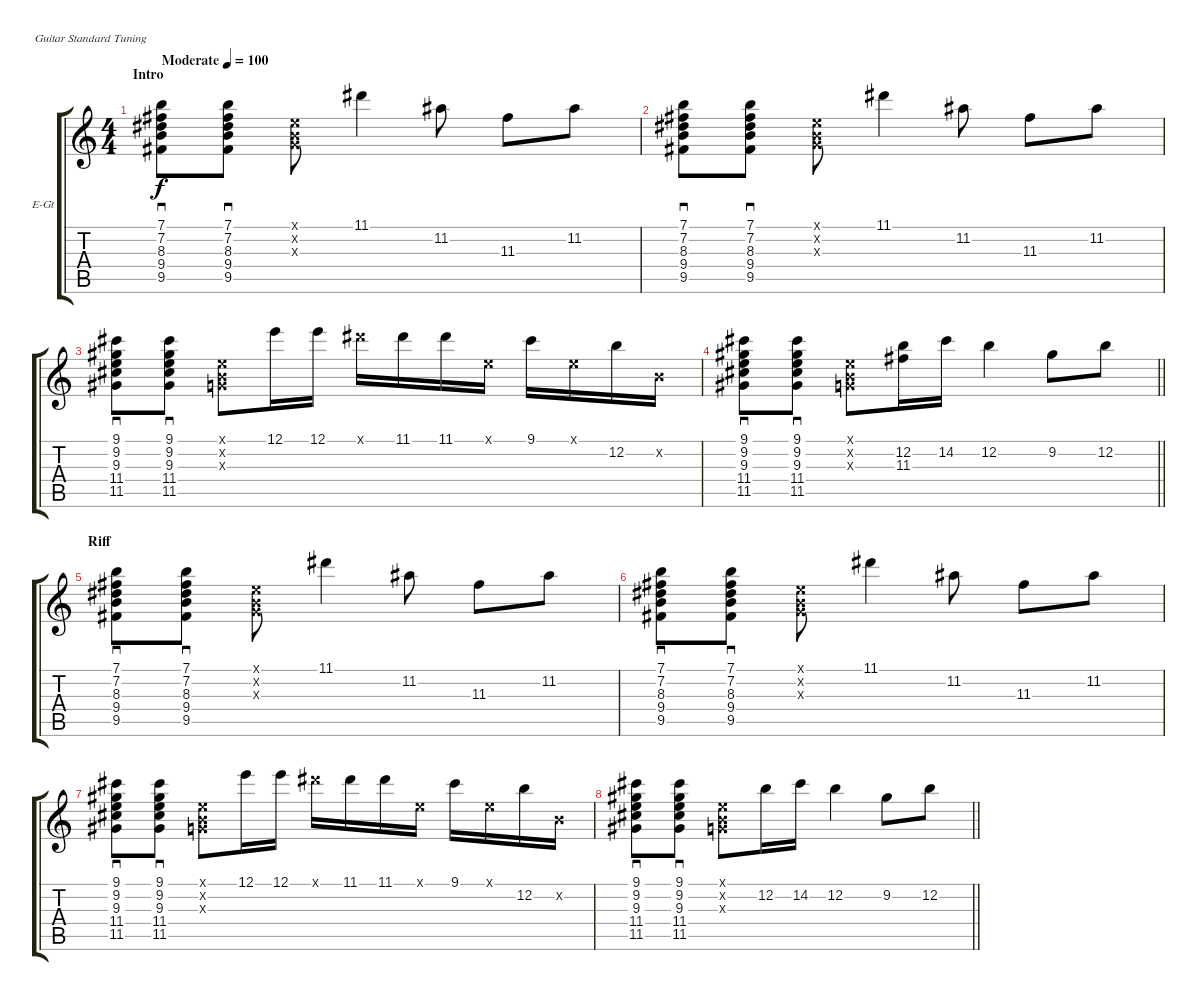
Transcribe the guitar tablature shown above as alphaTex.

\bracketExtendMode groupsimilarinstruments
\firstSystemTrackNameOrientation horizontal
\otherSystemsTrackNameOrientation horizontal
\track ("Albert Hammond Jr. (Clean)" "E-Gt") {instrument electricguitarclean}
\staff {score tabs}
\tuning (E4 B3 G3 D3 A2 E2)
\ts (4 4)
\beaming (8 2 2 2 2)
\section ("" "Intro")
\tempo (100 "Moderate")
\clef g2
\ks c
(7.1 7.2 8.3 9.4 9.5).8{sd dy f instrument electricguitarclean} (7.1 7.2 8.3 9.4 9.5).8{sd} (0.1{x} 0.2{x} 0.3{x}).8 11.1.4 11.2.8 11.3.8 11.2.8 |
(7.1 7.2 8.3 9.4 9.5).8{sd} (7.1 7.2 8.3 9.4 9.5).8{sd} (0.1{x} 0.2{x} 0.3{x}).8 11.1.4 11.2.8 11.3.8 11.2.8 |
(9.1 9.2 9.3 11.4 11.5).8{sd} (9.1 9.2 9.3 11.4 11.5).8{sd} (0.1{x} 0.2{x} 0.3{x}).8 12.1.16 12.1.16 11.1{x}.16 11.1.16 11.1.16 0.1{x}.16 9.1.16 0.1{x}.16 12.2.16 0.2{x}.16 |
\barLineRight lightlight
(9.1 9.2 9.3 11.4 11.5).8{sd} (9.1 9.2 9.3 11.4 11.5).8{sd} (0.1{x} 0.2{x} 0.3{x}).8 (12.2 11.3).16 14.2.16 12.2.4 9.2.8 12.2.8 |
\section ("" "Riff")
(7.1 7.2 8.3 9.4 9.5).8{sd} (7.1 7.2 8.3 9.4 9.5).8{sd} (0.1{x} 0.2{x} 0.3{x}).8 11.1.4 11.2.8 11.3.8 11.2.8 |
(7.1 7.2 8.3 9.4 9.5).8{sd} (7.1 7.2 8.3 9.4 9.5).8{sd} (0.1{x} 0.2{x} 0.3{x}).8 11.1.4 11.2.8 11.3.8 11.2.8 |
(9.1 9.2 9.3 11.4 11.5).8{sd} (9.1 9.2 9.3 11.4 11.5).8{sd} (0.1{x} 0.2{x} 0.3{x}).8 12.1.16 12.1.16 11.1{x}.16 11.1.16 11.1.16 0.1{x}.16 9.1.16 0.1{x}.16 12.2.16 0.2{x}.16 |
\barLineRight lightlight
(9.1 9.2 9.3 11.4 11.5).8{sd} (9.1 9.2 9.3 11.4 11.5).8{sd} (0.1{x} 0.2{x} 0.3{x}).8 12.2.16 14.2.16 12.2.4 9.2.8 12.2.8
